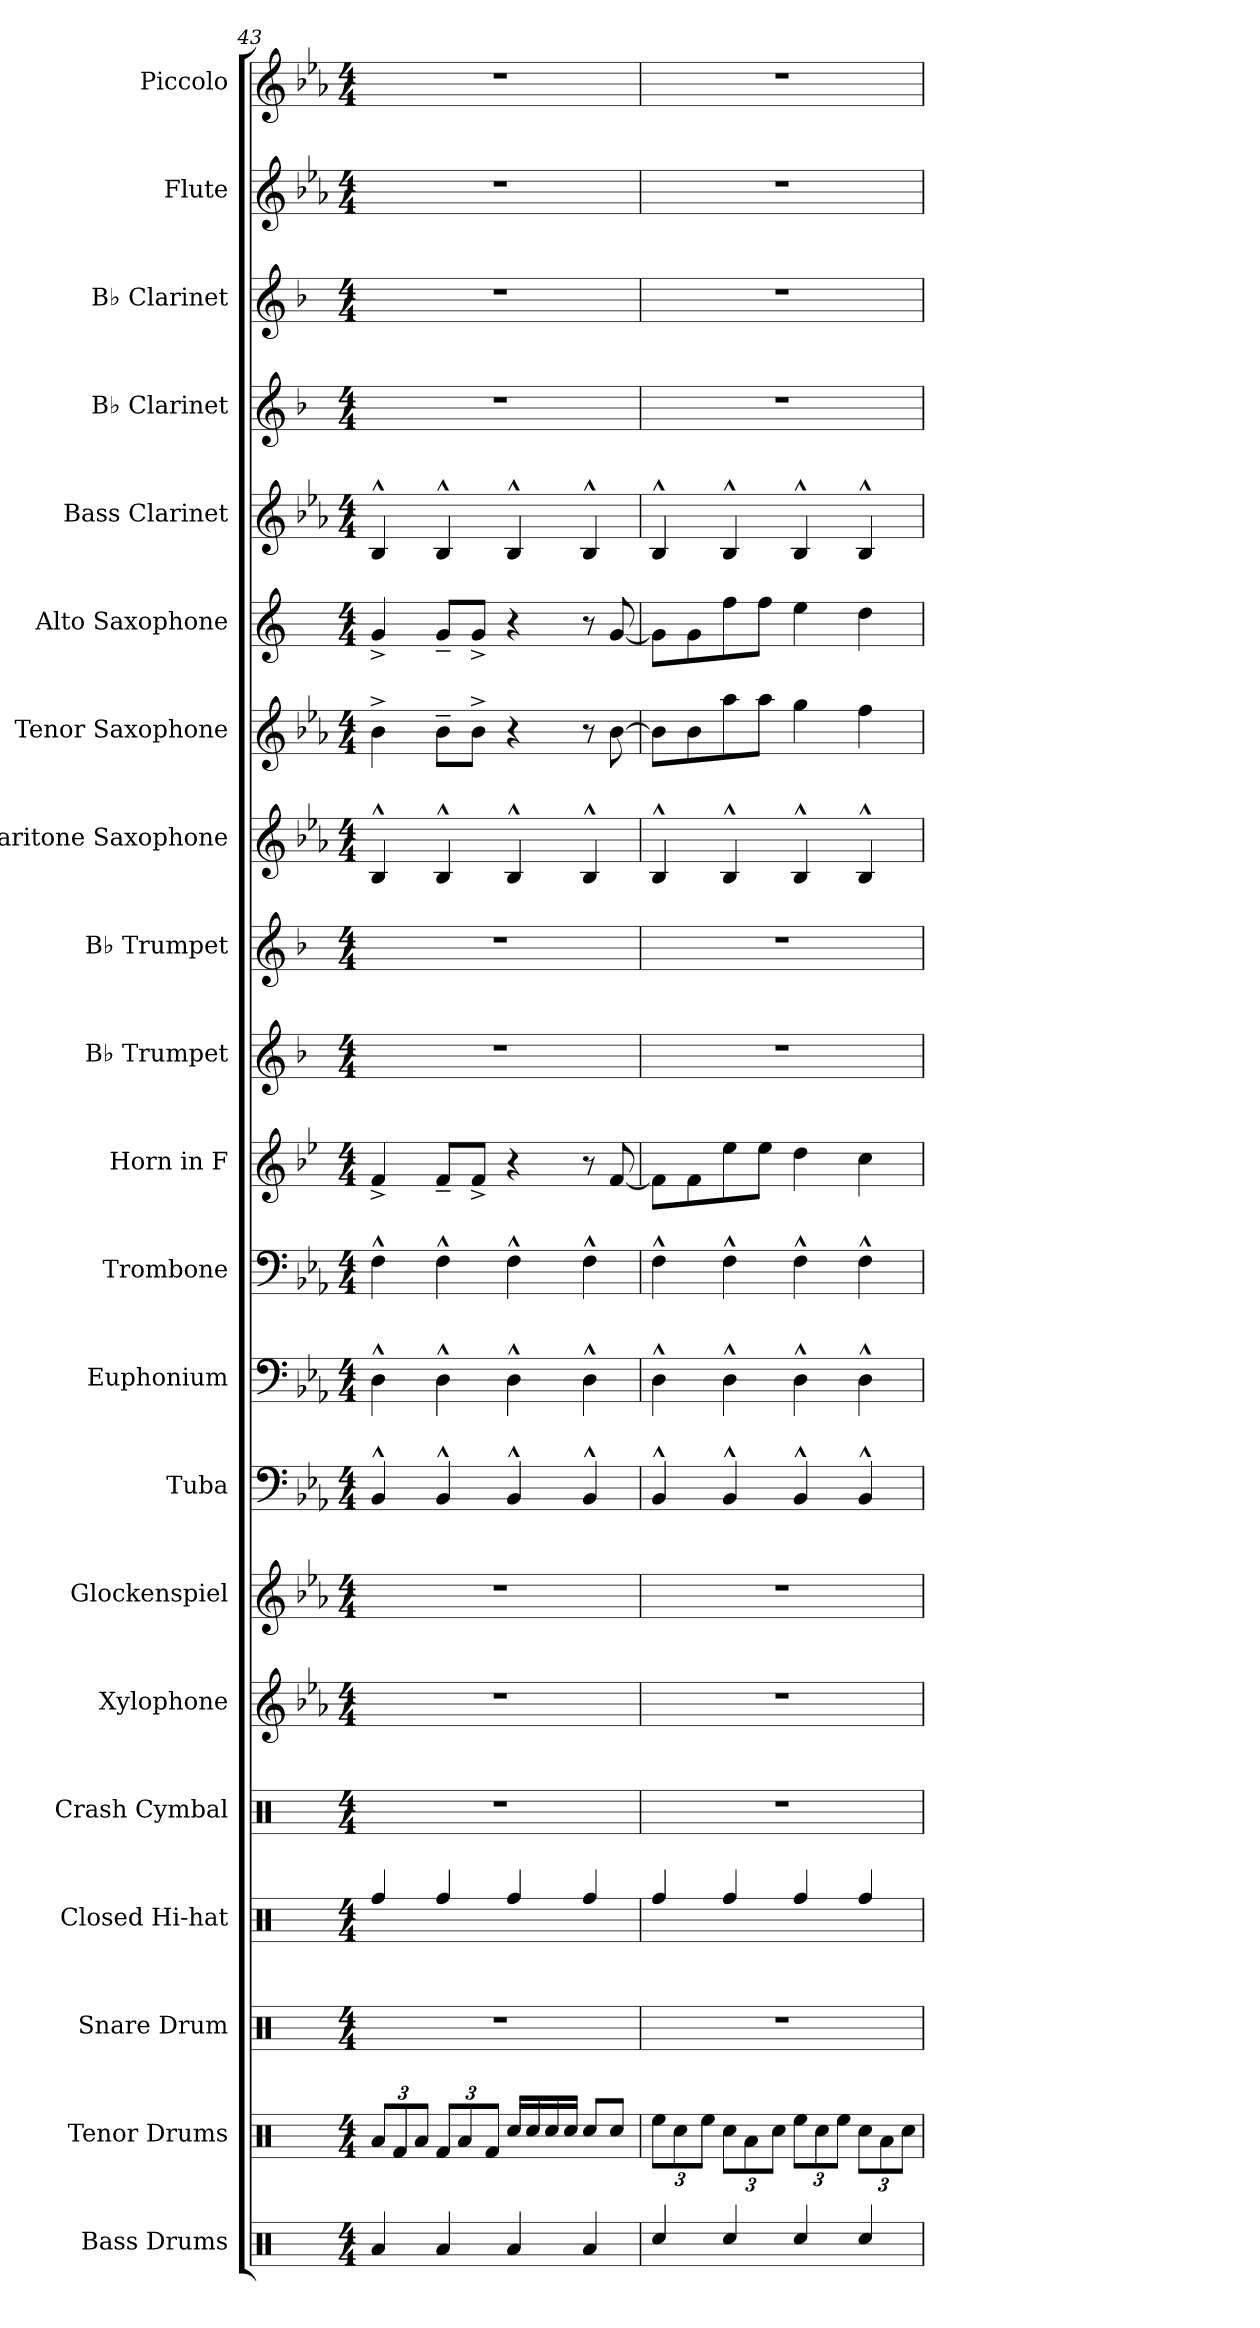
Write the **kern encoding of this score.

**kern	**kern	**kern	**kern	**kern	**kern	**kern	**kern	**kern	**kern	**kern	**kern	**kern	**kern	**kern	**kern	**kern	**kern	**kern	**kern	**kern
*part21	*part20	*part19	*part18	*part17	*part16	*part15	*part14	*part13	*part12	*part11	*part10	*part9	*part8	*part7	*part6	*part5	*part4	*part3	*part2	*part1
*staff21	*staff20	*staff19	*staff18	*staff17	*staff16	*staff15	*staff14	*staff13	*staff12	*staff11	*staff10	*staff9	*staff8	*staff7	*staff6	*staff5	*staff4	*staff3	*staff2	*staff1
*I"Bass Drums	*I"Tenor Drums	*I"Snare Drum	*I"Closed Hi-hat	*I"Crash Cymbal	*I"Xylophone	*I"Glockenspiel	*I"Tuba	*I"Euphonium	*I"Trombone	*I"Horn in F	*I"B♭ Trumpet	*I"B♭ Trumpet	*I"Baritone Saxophone	*I"Tenor Saxophone	*I"Alto Saxophone	*I"Bass Clarinet	*I"B♭ Clarinet	*I"B♭ Clarinet	*I"Flute	*I"Piccolo
*I'B.D.	*I'T.D.	*I'S.D.	*I'Hi-hat	*I'Cr. Cym.	*I'Xyl.	*I'Glk.	*I'Tba.	*I'Euph.	*I'Tbn.	*	*I'B♭ Tpt.	*I'B♭ Tpt.	*I'Bar. Sax.	*I'T. Sax.	*I'A. Sax.	*I'B. Cl.	*I'B♭ Cl.	*I'B♭ Cl.	*I'Fl.	*I'Picc.
*clefX	*clefX	*clefX	*clefX	*clefX	*clefG2	*clefG2	*clefF4	*clefF4	*clefF4	*clefG2	*clefG2	*clefG2	*clefG2	*clefG2	*clefG2	*clefG2	*clefG2	*clefG2	*clefG2	*clefG2
*	*	*	*	*	*ITrd-7c-12	*ITrd-14c-24	*	*	*	*ITrd4c7	*ITrd1c2	*ITrd1c2	*ITrd12c21	*ITrd8c14	*ITrd5c9	*ITrd8c14	*ITrd1c2	*ITrd1c2	*	*ITrd-7c-12
*k[]	*k[]	*k[]	*k[]	*k[]	*k[b-e-a-]	*k[b-e-a-]	*k[b-e-a-]	*k[b-e-a-]	*k[b-e-a-]	*k[b-e-a-]	*k[b-e-a-]	*k[b-e-a-]	*k[b-e-a-]	*k[b-e-a-]	*k[b-e-a-]	*k[b-e-a-]	*k[b-e-a-]	*k[b-e-a-]	*k[b-e-a-]	*k[b-e-a-]
*M4/4	*M4/4	*M4/4	*M4/4	*M4/4	*M4/4	*M4/4	*M4/4	*M4/4	*M4/4	*M4/4	*M4/4	*M4/4	*M4/4	*M4/4	*M4/4	*M4/4	*M4/4	*M4/4	*M4/4	*M4/4
*	*Xbrackettup	*	*	*	*	*	*	*	*	*	*	*	*	*	*	*	*	*	*	*
=43	=43	=43	=43	=43	=43	=43	=43	=43	=43	=43	=43	=43	=43	=43	=43	=43	=43	=43	=43	=43
4Ra/	12Ra/L	1r	4Rff/	1r	1r	1r	4BB-^^/	4D^^\	4F^^\	4B-^/	1r	1r	4BB-^^/	4B-^\	4B-^/	4BB-^^/	1r	1r	1r	1r
.	12Rf/	.	.	.	.	.	.	.	.	.	.	.	.	.	.	.	.	.	.	.
.	12Ra/J	.	.	.	.	.	.	.	.	.	.	.	.	.	.	.	.	.	.	.
4Ra/	12Rf/L	.	4Rff/	.	.	.	4BB-^^/	4D^^\	4F^^\	8B-~/L	.	.	4BB-^^/	8B-~\L	8B-~/L	4BB-^^/	.	.	.	.
.	12Ra/	.	.	.	.	.	.	.	.	.	.	.	.	.	.	.	.	.	.	.
.	.	.	.	.	.	.	.	.	.	8B-^/J	.	.	.	8B-^\J	8B-^/J	.	.	.	.	.
.	12Rf/J	.	.	.	.	.	.	.	.	.	.	.	.	.	.	.	.	.	.	.
4Ra/	16Rcc/LL	.	4Rff/	.	.	.	4BB-^^/	4D^^\	4F^^\	4r	.	.	4BB-^^/	4r	4r	4BB-^^/	.	.	.	.
.	16Rcc/	.	.	.	.	.	.	.	.	.	.	.	.	.	.	.	.	.	.	.
.	16Rcc/	.	.	.	.	.	.	.	.	.	.	.	.	.	.	.	.	.	.	.
.	16Rcc/JJ	.	.	.	.	.	.	.	.	.	.	.	.	.	.	.	.	.	.	.
4Ra/	8Rcc/L	.	4Rff/	.	.	.	4BB-^^/	4D^^\	4F^^\	8r	.	.	4BB-^^/	8r	8r	4BB-^^/	.	.	.	.
.	8Rcc/J	.	.	.	.	.	.	.	.	[8B-/	.	.	.	[8B-\	[8B-/	.	.	.	.	.
=44	=44	=44	=44	=44	=44	=44	=44	=44	=44	=44	=44	=44	=44	=44	=44	=44	=44	=44	=44	=44
4Rcc/	12Ree\L	1r	4Rff/	1r	1r	1r	4BB-^^/	4D^^\	4F^^\	8B-\L]	1r	1r	4BB-^^/	8B-\L]	8B-\L]	4BB-^^/	1r	1r	1r	1r
.	12Rcc\	.	.	.	.	.	.	.	.	.	.	.	.	.	.	.	.	.	.	.
.	.	.	.	.	.	.	.	.	.	8B-\	.	.	.	8B-\	8B-\	.	.	.	.	.
.	12Ree\J	.	.	.	.	.	.	.	.	.	.	.	.	.	.	.	.	.	.	.
4Rcc/	12Rcc\L	.	4Rff/	.	.	.	4BB-^^/	4D^^\	4F^^\	8a-\	.	.	4BB-^^/	8a-\	8a-\	4BB-^^/	.	.	.	.
.	12Ra\	.	.	.	.	.	.	.	.	.	.	.	.	.	.	.	.	.	.	.
.	.	.	.	.	.	.	.	.	.	8a-\J	.	.	.	8a-\J	8a-\J	.	.	.	.	.
.	12Rcc\J	.	.	.	.	.	.	.	.	.	.	.	.	.	.	.	.	.	.	.
4Rcc/	12Ree\L	.	4Rff/	.	.	.	4BB-^^/	4D^^\	4F^^\	4g\	.	.	4BB-^^/	4g\	4g\	4BB-^^/	.	.	.	.
.	12Rcc\	.	.	.	.	.	.	.	.	.	.	.	.	.	.	.	.	.	.	.
.	12Ree\J	.	.	.	.	.	.	.	.	.	.	.	.	.	.	.	.	.	.	.
4Rcc/	12Rcc\L	.	4Rff/	.	.	.	4BB-^^/	4D^^\	4F^^\	4f\	.	.	4BB-^^/	4f\	4f\	4BB-^^/	.	.	.	.
.	12Ra\	.	.	.	.	.	.	.	.	.	.	.	.	.	.	.	.	.	.	.
.	12Rcc\J	.	.	.	.	.	.	.	.	.	.	.	.	.	.	.	.	.	.	.
=	=	=	=	=	=	=	=	=	=	=	=	=	=	=	=	=	=	=	=	=
*-	*-	*-	*-	*-	*-	*-	*-	*-	*-	*-	*-	*-	*-	*-	*-	*-	*-	*-	*-	*-
